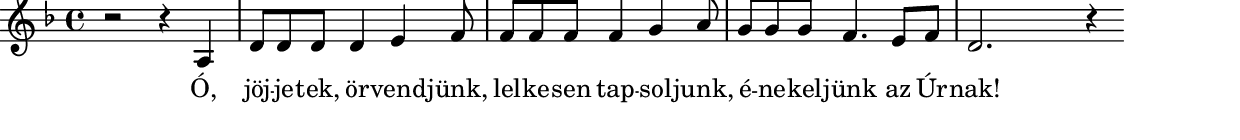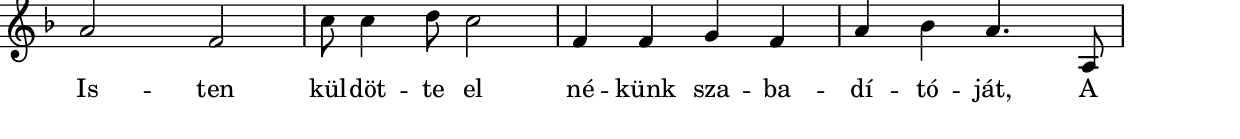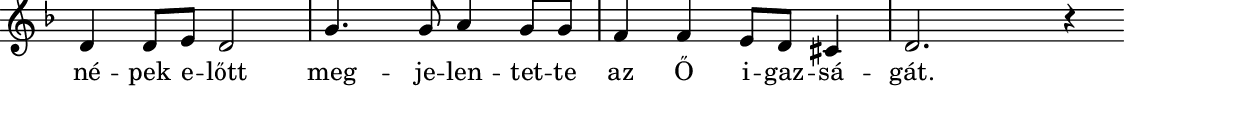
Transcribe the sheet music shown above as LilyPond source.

% MusicXML to Lilypond converter by Kovi

szovegAAA = \lyricmode {  "Ó," "jöj" -- "je" -- "tek," "ör" -- "vend" -- "jünk," "lel" -- "ke" -- "sen" "tap" -- "sol" -- "junk," "é" -- "ne" -- "kel" -- "jünk" "az" "Úr" -- "nak!" "Is" -- "ten" "kül" -- "döt" -- "te" "el" "né" -- "künk" "sza" -- "ba" -- "dí" -- "tó" -- "ját," "A" "né" -- "pek" "e" -- "lőtt" "meg" -- "je" -- "len" -- "tet" -- "te" "az" "Ő" "i" -- "gaz" -- "sá" -- "gát."  }

% Analyzing...
% 1 parts
% 1 Staff
% forceBassClefActive = 
melody = {
% 53 notes in the part
% 1 voices

\new Staff
\new Voice {
% 53 notes
% 13 mesaures

% Measure 1
\clef "treble"
\key f \major
\time 4/4 
r2 r4 a4 
% Measure 2
d'8 d'8 d'8 d'4 e'4 f'8 
% Measure 3
f'8 f'8 f'8 f'4 g'4 a'8 
% Measure 4
g'8 g'8 g'8 f'4. e'8 f'8 
% Measure 5
d'2. r4 \bar ":|:" 
% Measure 6
\break
a'2 f'2 
% Measure 7
c''8 c''4 d''8 c''2 
% Measure 8
f'4 f'4 g'4 f'4 
% Measure 9
a'4 bes'4 a'4. a8 
% Measure 10
\break
d'4 d'8 e'8 d'2 
% Measure 11
g'4. g'8 a'4 g'8 g'8 
% Measure 12
f'4 f'4 e'8 d'8 cis'4 
% Measure 13
d'2. r4 \bar ":|" 
} % voice
\addlyrics { \szovegAAA }

} % melody


harmonies = \chordmode {
% 14 chords
\germanChords
s4 s4 s4 s4 d4:m s4 s4 s4 f4 s4 s4 s4 c4 s4 s4 s4 d4:m s4 s4 s4 f4 s4 s4 s4 c4 s4 s4 s4 d4:m s4 s4 s4 a4 s4 a4:7 s4 d4:m s4 s4 s4 g4:m s4 s4 s4 d4:m s4 a4 s4 d4:m
}

\include "../../definitions.ly"
